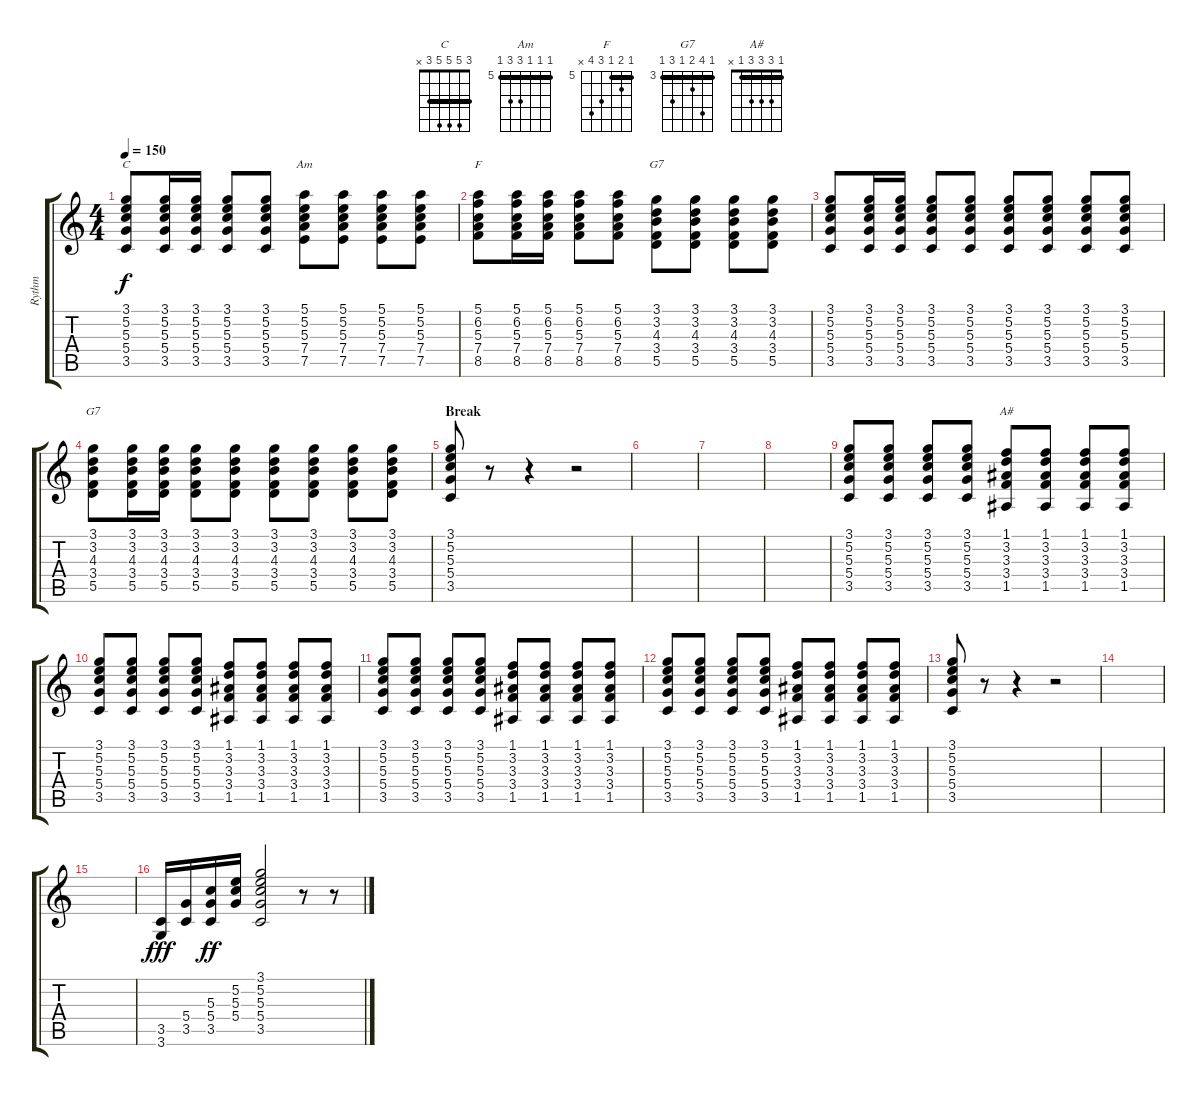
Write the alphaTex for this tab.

\track ("Rythm" "Rythm") {instrument acousticguitarsteel}
\staff {score tabs}
\tuning (E4 B3 G3 D3 A2 E2) {hide}
\chord ("C" 3 5 5 5 3 x) {barre 3}
\chord ("Am" 5 5 5 7 7 5) {firstfret 5 barre 5}
\chord ("F" 5 6 5 7 8 x) {firstfret 5 barre 5}
\chord ("G7" 3 3 4 3 5 3) {barre 3}
\chord ("G7" 3 6 4 3 5 3) {firstfret 3 barre 3}
\chord ("A#" 1 3 3 3 1 x) {barre 1}
\ts (4 4)
\tempo 150
\clef g2
\ks c
(3.1 5.2 5.3 5.4 3.5).8{ch "C" dy f} (3.1 5.2 5.3 5.4 3.5).16 (3.1 5.2 5.3 5.4 3.5).16 (3.1 5.2 5.3 5.4 3.5).8 (3.1 5.2 5.3 5.4 3.5).8 (5.1 5.2 5.3 7.4 7.5).8{ch "Am"} (5.1 5.2 5.3 7.4 7.5).8 (5.1 5.2 5.3 7.4 7.5).8 (5.1 5.2 5.3 7.4 7.5).8 |
(5.1 6.2 5.3 7.4 8.5).8{ch "F"} (5.1 6.2 5.3 7.4 8.5).16 (5.1 6.2 5.3 7.4 8.5).16 (5.1 6.2 5.3 7.4 8.5).8 (5.1 6.2 5.3 7.4 8.5).8 (3.1 3.2 4.3 3.4 5.5).8{ch "G7"} (3.1 3.2 4.3 3.4 5.5).8 (3.1 3.2 4.3 3.4 5.5).8 (3.1 3.2 4.3 3.4 5.5).8 |
(3.1 5.2 5.3 5.4 3.5).8 (3.1 5.2 5.3 5.4 3.5).16 (3.1 5.2 5.3 5.4 3.5).16 (3.1 5.2 5.3 5.4 3.5).8 (3.1 5.2 5.3 5.4 3.5).8 (3.1 5.2 5.3 5.4 3.5).8 (3.1 5.2 5.3 5.4 3.5).8 (3.1 5.2 5.3 5.4 3.5).8 (3.1 5.2 5.3 5.4 3.5).8 |
(3.1 3.2 4.3 3.4 5.5).8{ch "G7"} (3.1 3.2 4.3 3.4 5.5).16 (3.1 3.2 4.3 3.4 5.5).16 (3.1 3.2 4.3 3.4 5.5).8 (3.1 3.2 4.3 3.4 5.5).8 (3.1 3.2 4.3 3.4 5.5).8 (3.1 3.2 4.3 3.4 5.5).8 (3.1 3.2 4.3 3.4 5.5).8 (3.1 3.2 4.3 3.4 5.5).8 |
\section ("" "Break")
(3.1 5.2 5.3 5.4 3.5).8 r.8 r.4 r.2 |
|
|
|
(3.1 5.2 5.3 5.4 3.5).8 (3.1 5.2 5.3 5.4 3.5).8 (3.1 5.2 5.3 5.4 3.5).8 (3.1 5.2 5.3 5.4 3.5).8 (1.1 3.2 3.3 3.4 1.5).8{ch "A#"} (1.1 3.2 3.3 3.4 1.5).8 (1.1 3.2 3.3 3.4 1.5).8 (1.1 3.2 3.3 3.4 1.5).8 |
(3.1 5.2 5.3 5.4 3.5).8 (3.1 5.2 5.3 5.4 3.5).8 (3.1 5.2 5.3 5.4 3.5).8 (3.1 5.2 5.3 5.4 3.5).8 (1.1 3.2 3.3 3.4 1.5).8 (1.1 3.2 3.3 3.4 1.5).8 (1.1 3.2 3.3 3.4 1.5).8 (1.1 3.2 3.3 3.4 1.5).8 |
(3.1 5.2 5.3 5.4 3.5).8 (3.1 5.2 5.3 5.4 3.5).8 (3.1 5.2 5.3 5.4 3.5).8 (3.1 5.2 5.3 5.4 3.5).8 (1.1 3.2 3.3 3.4 1.5).8 (1.1 3.2 3.3 3.4 1.5).8 (1.1 3.2 3.3 3.4 1.5).8 (1.1 3.2 3.3 3.4 1.5).8 |
(3.1 5.2 5.3 5.4 3.5).8 (3.1 5.2 5.3 5.4 3.5).8 (3.1 5.2 5.3 5.4 3.5).8 (3.1 5.2 5.3 5.4 3.5).8 (1.1 3.2 3.3 3.4 1.5).8 (1.1 3.2 3.3 3.4 1.5).8 (1.1 3.2 3.3 3.4 1.5).8 (1.1 3.2 3.3 3.4 1.5).8 |
(3.1 5.2 5.3 5.4 3.5).8 r.8 r.4 r.2 |
|
|
(3.5 3.6).16{dy fff} (5.4 3.5).16 (5.3 5.4 3.5).16{dy ff} (5.2 5.3 5.4).16 (3.1 5.2 5.3 5.4 3.5).2 r.8 r.8
